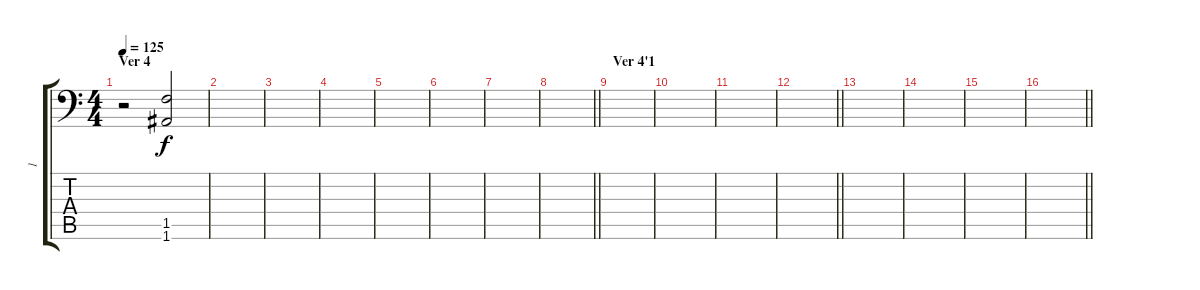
\track ("1" "1") {instrument distortionguitar}
\staff {score tabs}
\tuning (B3 Gb3 D3 A2 E2 A1) {hide}
\ts (4 4)
\section ("" "Ver 4")
\tempo 125
\clef f4
\ks c
r.2{dy f} (1.5 1.6).2 |
|
|
|
|
|
|
\barLineRight lightlight
|
\section ("" "Ver 4'1")
|
|
|
\barLineRight lightlight
|
|
|
|
\barLineRight lightlight
